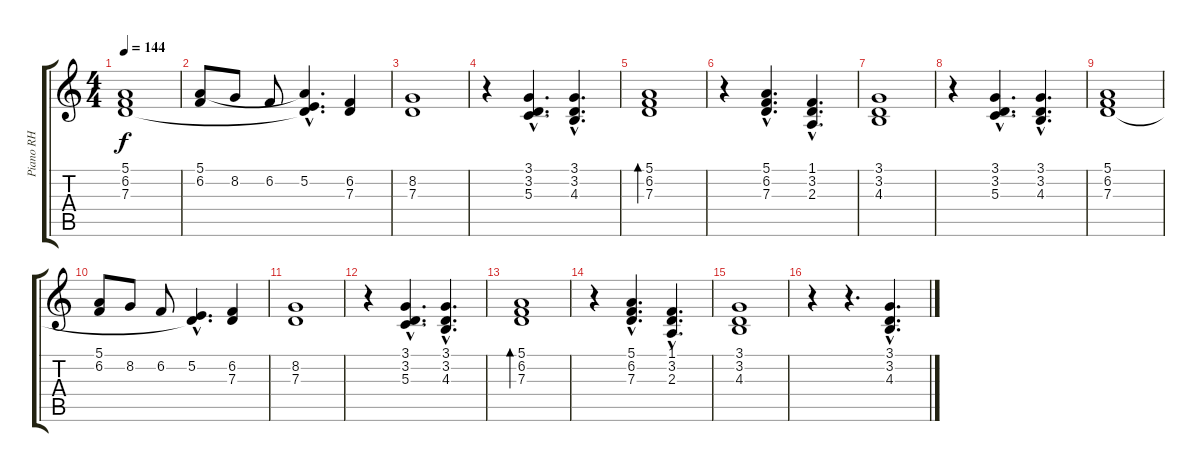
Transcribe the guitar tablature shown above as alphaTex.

\track ("Piano RH" "Piano RH") {instrument brightacousticpiano}
\staff {score tabs}
\tuning (E4 B3 G3 D3 A2 E2) {hide}
\ts (4 4)
\tempo 144
\clef g2
\ks c
(5.1 6.2 7.3).1{dy f} |
(5.1 6.2).8 8.2.8 6.2.8 (5.1{hac t} 5.2{hac} 7.3{hac t}).4{d} (6.2 7.3).4 |
(8.2 7.3).1 |
r.4 (3.1{hac} 3.2{hac} 5.3{hac}).4{d} (3.1{hac} 3.2{hac} 4.3{hac}).4{d} |
(5.1 6.2 7.3).1{bd 60} |
r.4 (5.1{hac} 6.2{hac} 7.3{hac}).4{d} (1.1{hac} 3.2{hac} 2.3{hac}).4{d} |
(3.1 3.2 4.3).1 |
r.4 (3.1{hac} 3.2{hac} 5.3{hac}).4{d} (3.1{hac} 3.2{hac} 4.3{hac}).4{d} |
(5.1 6.2 7.3).1 |
(5.1 6.2).8 8.2.8 6.2.8 (5.2{hac} 7.3{hac t}).4{d} (6.2 7.3).4 |
(8.2 7.3).1 |
r.4 (3.1{hac} 3.2{hac} 5.3{hac}).4{d} (3.1{hac} 3.2{hac} 4.3{hac}).4{d} |
(5.1 6.2 7.3).1{bd 60} |
r.4 (5.1{hac} 6.2{hac} 7.3{hac}).4{d} (1.1{hac} 3.2{hac} 2.3{hac}).4{d} |
(3.1 3.2 4.3).1 |
r.4 r.4{d} (3.1{hac} 3.2{hac} 4.3{hac}).4{d}
